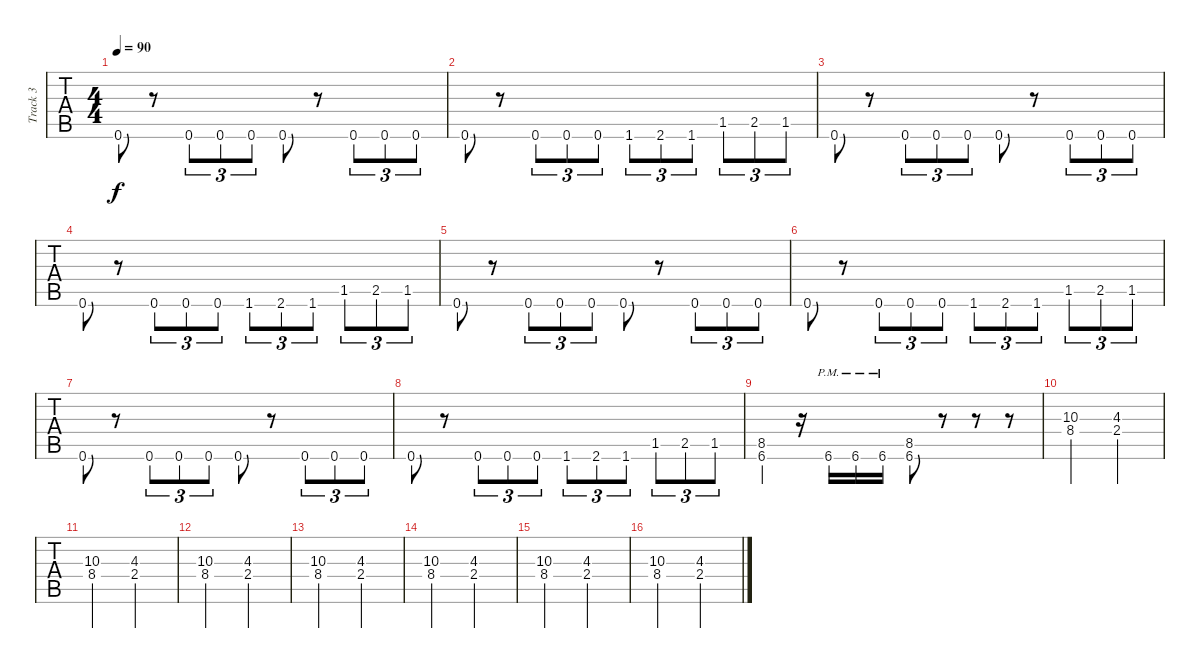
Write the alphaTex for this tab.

\track ("Track 3" "Track 3") {instrument distortionguitar bank 255}
\staff {tabs}
\tuning (C4 G3 Eb3 Bb2 F2 C2) {hide}
\ts (4 4)
\tempo 90
\clef g2
\ks c
0.6.8{dy f} r.8 0.6.8{tu (3 2)} 0.6.8{tu (3 2)} 0.6.8{tu (3 2)} 0.6.8 r.8 0.6.8{tu (3 2)} 0.6.8{tu (3 2)} 0.6.8{tu (3 2)} |
0.6.8 r.8 0.6.8{tu (3 2)} 0.6.8{tu (3 2)} 0.6.8{tu (3 2)} 1.6.8{tu (3 2)} 2.6.8{tu (3 2)} 1.6.8{tu (3 2)} 1.5.8{tu (3 2)} 2.5.8{tu (3 2)} 1.5.8{tu (3 2)} |
0.6.8 r.8 0.6.8{tu (3 2)} 0.6.8{tu (3 2)} 0.6.8{tu (3 2)} 0.6.8 r.8 0.6.8{tu (3 2)} 0.6.8{tu (3 2)} 0.6.8{tu (3 2)} |
0.6.8 r.8 0.6.8{tu (3 2)} 0.6.8{tu (3 2)} 0.6.8{tu (3 2)} 1.6.8{tu (3 2)} 2.6.8{tu (3 2)} 1.6.8{tu (3 2)} 1.5.8{tu (3 2)} 2.5.8{tu (3 2)} 1.5.8{tu (3 2)} |
0.6.8 r.8 0.6.8{tu (3 2)} 0.6.8{tu (3 2)} 0.6.8{tu (3 2)} 0.6.8 r.8 0.6.8{tu (3 2)} 0.6.8{tu (3 2)} 0.6.8{tu (3 2)} |
0.6.8 r.8 0.6.8{tu (3 2)} 0.6.8{tu (3 2)} 0.6.8{tu (3 2)} 1.6.8{tu (3 2)} 2.6.8{tu (3 2)} 1.6.8{tu (3 2)} 1.5.8{tu (3 2)} 2.5.8{tu (3 2)} 1.5.8{tu (3 2)} |
0.6.8 r.8 0.6.8{tu (3 2)} 0.6.8{tu (3 2)} 0.6.8{tu (3 2)} 0.6.8 r.8 0.6.8{tu (3 2)} 0.6.8{tu (3 2)} 0.6.8{tu (3 2)} |
0.6.8 r.8 0.6.8{tu (3 2)} 0.6.8{tu (3 2)} 0.6.8{tu (3 2)} 1.6.8{tu (3 2)} 2.6.8{tu (3 2)} 1.6.8{tu (3 2)} 1.5.8{tu (3 2)} 2.5.8{tu (3 2)} 1.5.8{tu (3 2)} |
(8.5 6.6).4 r.16 6.6{pm}.16 6.6{pm}.16 6.6{pm}.16 (8.5 6.6).8 r.8 r.8 r.8 |
(10.3 8.4).2 (4.3 2.4).2 |
(10.3 8.4).2 (4.3 2.4).2 |
(10.3 8.4).2 (4.3 2.4).2 |
(10.3 8.4).2 (4.3 2.4).2 |
(10.3 8.4).2 (4.3 2.4).2 |
(10.3 8.4).2 (4.3 2.4).2 |
(10.3 8.4).2 (4.3 2.4).2
